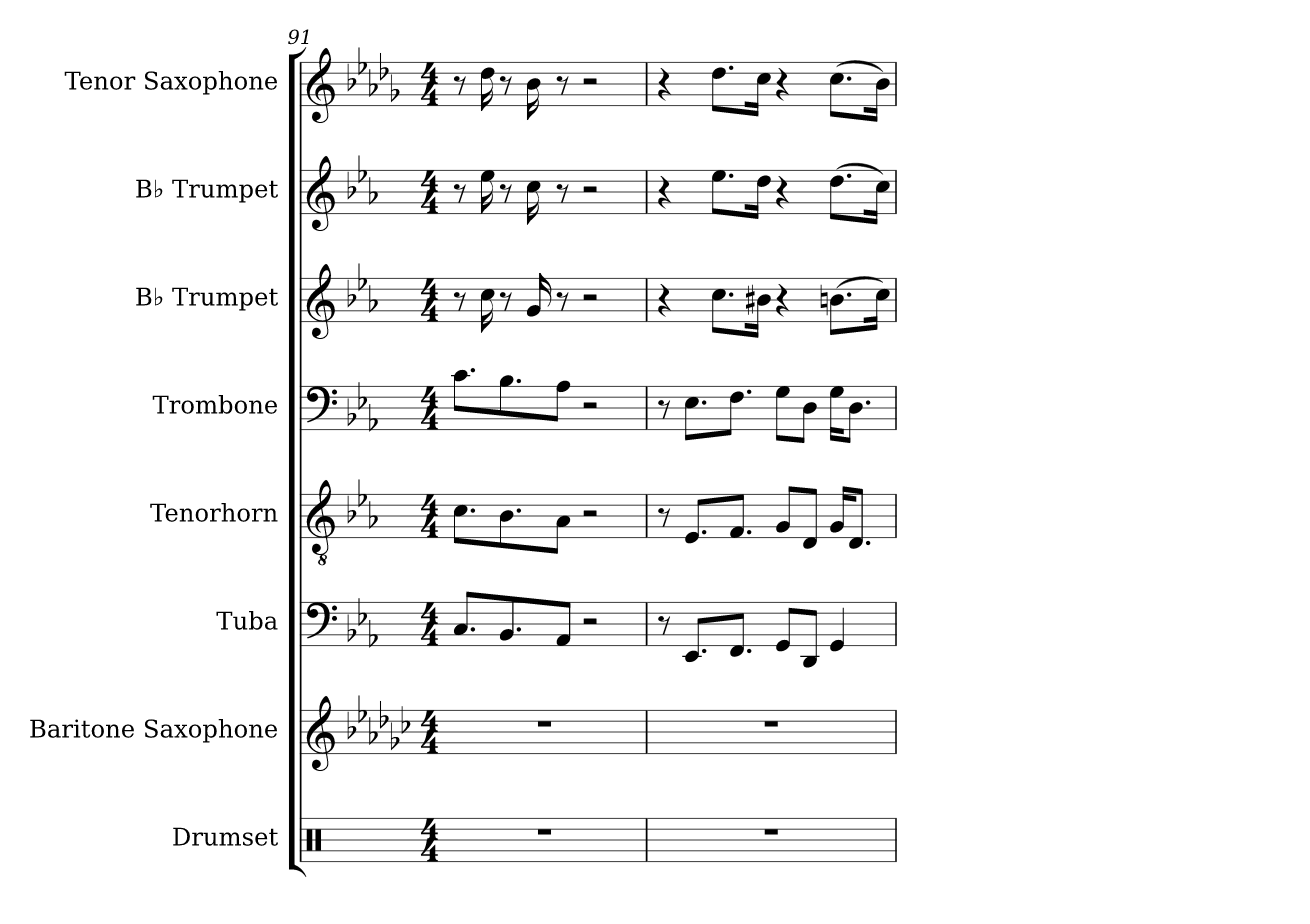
**kern	**kern	**kern	**kern	**kern	**kern	**kern	**kern
*part8	*part7	*part6	*part5	*part4	*part3	*part2	*part1
*staff8	*staff7	*staff6	*staff5	*staff4	*staff3	*staff2	*staff1
*I"Drumset	*I"Baritone Saxophone	*I"Tuba	*I"Tenorhorn	*I"Trombone	*I"B♭ Trumpet	*I"B♭ Trumpet	*I"Tenor Saxophone
*I'D. Set	*I'Bar. Sax.	*I'Tba.	*I'Tenh.	*I'Tbn.	*I'B♭ Tpt.	*I'B♭ Tpt.	*I'T. Sax.
*clefX	*clefG2	*clefF4	*clefGv2	*clefF4	*clefG2	*clefG2	*clefG2
*	*ITrd12c21	*	*ITrd1c2	*	*ITrd1c2	*ITrd1c2	*ITrd8c14
*k[]	*k[b-e-a-d-g-c-]	*k[b-e-a-]	*k[b-e-a-d-g-]	*k[b-e-a-]	*k[b-e-a-d-g-]	*k[b-e-a-d-g-]	*k[b-e-a-d-g-]
*M4/4	*M4/4	*M4/4	*M4/4	*M4/4	*M4/4	*M4/4	*M4/4
=91	=91	=91	=91	=91	=91	=91	=91
1r	1r	8.CL	8.B-L	8.cL	8r	8r	8r
.	.	.	.	.	16b-	16dd-	16d-
.	.	8.BB-	8.A-	8.B-	8r	8r	8r
.	.	.	.	.	16f	16b-	16B-
.	.	8AA-J	8G-J	8A-J	8r	8r	8r
.	.	2r	2r	2r	2r	2r	2r
=92	=92	=92	=92	=92	=92	=92	=92
1r	1r	8r	8r	8r	4r	4r	4r
.	.	8.EE-L	8.D-L	8.E-L	.	.	.
.	.	.	.	.	8.b-L	8.dd-L	8.d-L
.	.	8.FFJ	8.E-J	8.FJ	.	.	.
.	.	.	.	.	16a#XJk	16ccJk	16cJk
.	.	8GGL	8FL	8GL	4r	4r	4r
.	.	8DDJ	8CJ	8DJ	.	.	.
.	.	4GG	16FKL	16GKL	(>8.aL	(>8.ccL	(>8.cL
.	.	.	8.CJ	8.DJ	.	.	.
.	.	.	.	.	16b-Jk)	16b-Jk)	16B-Jk)
=	=	=	=	=	=	=	=
*-	*-	*-	*-	*-	*-	*-	*-
